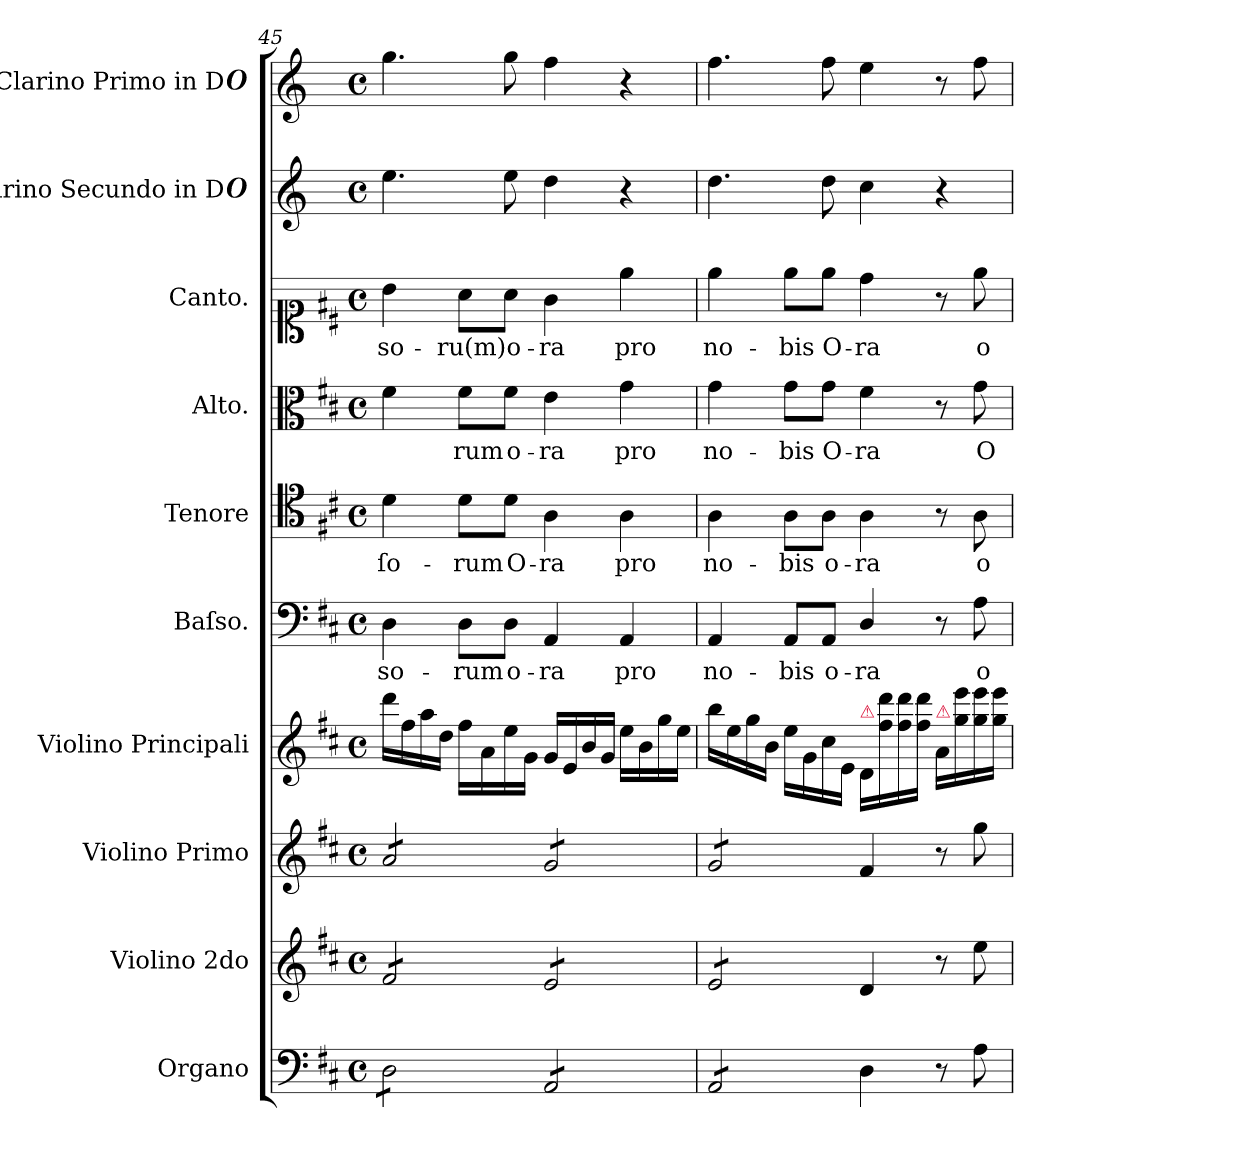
**kern	**kern	**kern	**kern	**kern	**text	**kern	**text	**kern	**text	**kern	**text	**kern	**kern
*part10	*part9	*part8	*part7	*part6	*part6	*part5	*part5	*part4	*part4	*part3	*part3	*part2	*part1
*staff10	*staff9	*staff8	*staff7	*staff6	*staff6	*staff5	*staff5	*staff4	*staff4	*staff3	*staff3	*staff2	*staff1
*I"Organo	*I"Violino 2do	*I"Violino Primo	*I"Violino Principali	*I"Baſso.	*	*I"Tenore	*	*I"Alto.	*	*I"Canto.	*	*I"Clarino Secundo in D#	*I"Clarino Primo in D#
*I'org	*I'vl 2	*I'vl 1	*I'vl princ	*I'B	*	*I'T	*	*I'A	*	*	*	*I'Clno 2	*I'Clno 1
*clefF4	*clefG2	*clefG2	*clefG2	*clefF4	*	*clefC4	*	*clefC3	*	*clefC1	*	*clefG2	*clefG2
*	*	*	*	*	*	*	*	*	*	*	*	*ITrd-1c-2	*ITrd-1c-2
*k[f#c#]	*k[f#c#]	*k[f#c#]	*k[f#c#]	*k[f#c#]	*	*k[f#c#]	*	*k[f#c#]	*	*k[f#c#]	*	*k[f#c#]	*k[f#c#]
*M4/4	*M4/4	*M4/4	*M4/4	*M4/4	*	*M4/4	*	*M4/4	*	*M4/4	*	*M4/4	*M4/4
*met(c)	*met(c)	*met(c)	*met(c)	*met(c)	*	*met(c)	*	*met(c)	*	*met(c)	*	*met(c)	*met(c)
=45	=45	=45	=45	=45	=45	=45	=45	=45	=45	=45	=45	=45	=45
*tremolo	*	*	*	*	*	*	*	*	*	*	*	*	*
*	*tremolo	*	*	*	*	*	*	*	*	*	*	*	*
*	*	*tremolo	*	*	*	*	*	*	*	*	*	*	*
8D\L	8f#/L	8a/L	16ddd\LL	4D\	-so-	4d\	-ſo-	4f#\	.	4b\	-so-	4.ff#\	4.aa\
.	.	.	16ff#\	.	.	.	.	.	.	.	.	.	.
8D\	8f#/	8a/	16aa\	.	.	.	.	.	.	.	.	.	.
.	.	.	16dd\JJ	.	.	.	.	.	.	.	.	.	.
8D\	8f#/	8a/	16ff#\LL	8D\L	-rum	8d\L	-rum	8f#\L	-rum	8a\L	-ru(m)	.	.
.	.	.	16a\	.	.	.	.	.	.	.	.	.	.
8D\J	8f#/J	8a/J	16ee\	8D\J	o-	8d\J	O-	8f#\J	o-	8a\J	o-	8ff#\	8aa\
.	.	.	16g\JJ	.	.	.	.	.	.	.	.	.	.
8AA/L	8e/L	8g/L	16g/LL	4AA/	-ra	4A\	-ra	4e\	-ra	4g\	-ra	4ee\	4gg\
.	.	.	16e/	.	.	.	.	.	.	.	.	.	.
8AA/	8e/	8g/	16b/	.	.	.	.	.	.	.	.	.	.
.	.	.	16g/JJ	.	.	.	.	.	.	.	.	.	.
8AA/	8e/	8g/	16ee\LL	4AA/	pro	4A\	pro	4g\	pro	4ee\	pro	4r	4r
.	.	.	16b\	.	.	.	.	.	.	.	.	.	.
8AA/J	8e/J	8g/J	16gg\	.	.	.	.	.	.	.	.	.	.
.	.	.	16ee\JJ	.	.	.	.	.	.	.	.	.	.
=46	=46	=46	=46	=46	=46	=46	=46	=46	=46	=46	=46	=46	=46
8AA/L	8e/L	8g/L	16bb\LL	4AA/	no-	4A\	no-	4g\	no-	4ee\	no-	4.ee\	4.gg\
.	.	.	16ee\	.	.	.	.	.	.	.	.	.	.
8AA/	8e/	8g/	16gg\	.	.	.	.	.	.	.	.	.	.
.	.	.	16b\JJ	.	.	.	.	.	.	.	.	.	.
8AA/	8e/	8g/	16ee\LL	8AA/L	-bis	8A\L	-bis	8g\L	-bis	8ee\L	-bis	.	.
.	.	.	16g\	.	.	.	.	.	.	.	.	.	.
8AA/J	8e/J	8g/J	16cc#\	8AA/J	o-	8A\J	o-	8g\J	O-	8ee\J	O-	8ee\	8gg\
*	*	*Xtremolo	*	*	*	*	*	*	*	*	*	*	*
*	*Xtremolo	*	*	*	*	*	*	*	*	*	*	*	*
*Xtremolo	*	*	*	*	*	*	*	*	*	*	*	*	*
.	.	.	16e\JJ	.	.	.	.	.	.	.	.	.	.
!	!	!	!LO:TX:a:color=crimson:t=⚠	!	!	!	!	!	!	!	!	!	!
4D\	4d/	4f#/	16d/LL	4D/	-ra	4A\	-ra	4f#\	-ra	4dd\	-ra	4dd\	4ff#\
.	.	.	16ff#\ 16ddd\	.	.	.	.	.	.	.	.	.	.
.	.	.	16ff#\ 16ddd\	.	.	.	.	.	.	.	.	.	.
.	.	.	16ff#\ 16ddd\JJ	.	.	.	.	.	.	.	.	.	.
!	!	!	!LO:TX:a:color=crimson:t=⚠	!	!	!	!	!	!	!	!	!	!
8r	8r	8r	16a/LL	8r	.	8r	.	8r	.	8r	.	4r	8r
.	.	.	16gg\ 16eee\	.	.	.	.	.	.	.	.	.	.
!	!	!	!	!	!LO:LY:i	!	!LO:LY:i	!	!	!	!LO:LY:i	!	!
8A\	8ee\	8gg\	16gg\ 16eee\	8A\	o-	8A\	o-	8g\	O-	8ee\	o-	.	8gg\
.	.	.	16gg\ 16eee\JJ	.	.	.	.	.	.	.	.	.	.
=	=	=	=	=	=	=	=	=	=	=	=	=	=
*-	*-	*-	*-	*-	*-	*-	*-	*-	*-	*-	*-	*-	*-
